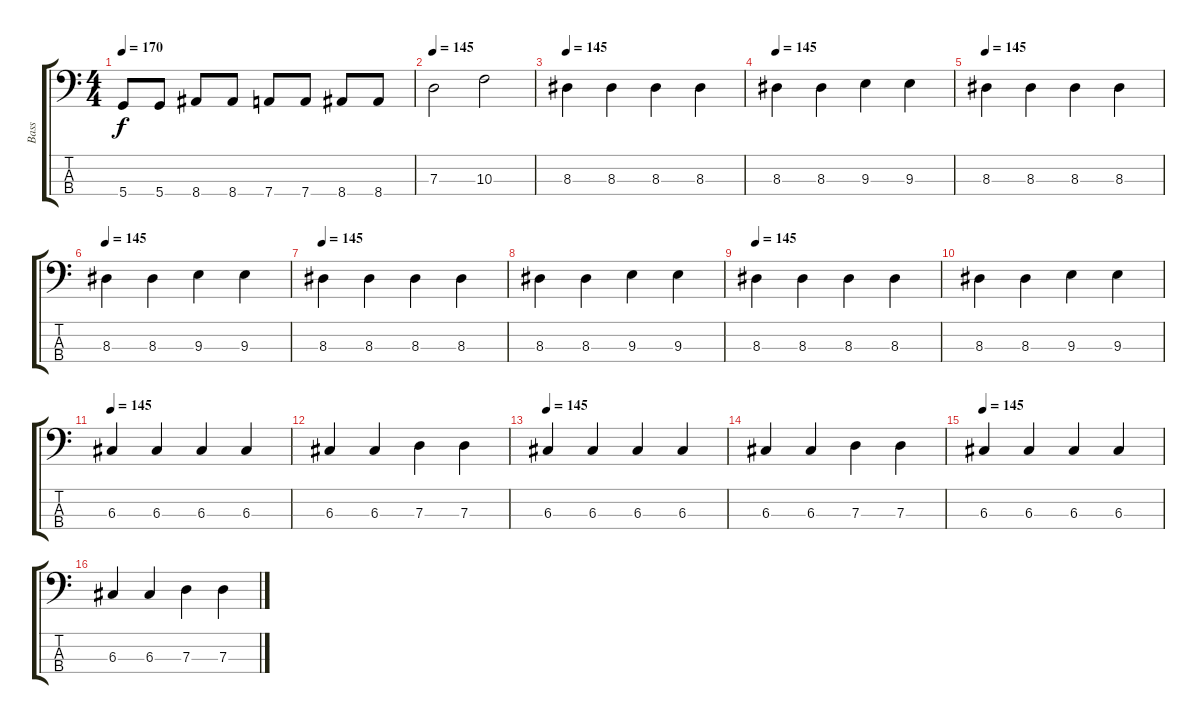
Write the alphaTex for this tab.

\track ("Bass" "Bass") {instrument electricbasspick}
\staff {score tabs}
\tuning (F2 C2 G1 D1) {hide}
\ts (4 4)
\tempo 170
\clef f4
\ks c
5.4.8{dy f} 5.4.8 8.4.8 8.4.8 7.4.8 7.4.8 8.4.8 8.4.8 |
\tempo 145
7.3.2 10.3.2 |
\tempo 145
8.3.4 8.3.4 8.3.4 8.3.4 |
\tempo 145
8.3.4 8.3.4 9.3.4 9.3.4 |
\tempo 145
8.3.4 8.3.4 8.3.4 8.3.4 |
\tempo 145
8.3.4 8.3.4 9.3.4 9.3.4 |
\tempo 145
8.3.4 8.3.4 8.3.4 8.3.4 |
8.3.4 8.3.4 9.3.4 9.3.4 |
\tempo 145
8.3.4 8.3.4 8.3.4 8.3.4 |
8.3.4 8.3.4 9.3.4 9.3.4 |
\tempo 145
6.3.4 6.3.4 6.3.4 6.3.4 |
6.3.4 6.3.4 7.3.4 7.3.4 |
\tempo 145
6.3.4 6.3.4 6.3.4 6.3.4 |
6.3.4 6.3.4 7.3.4 7.3.4 |
\tempo 145
6.3.4 6.3.4 6.3.4 6.3.4 |
6.3.4 6.3.4 7.3.4 7.3.4
